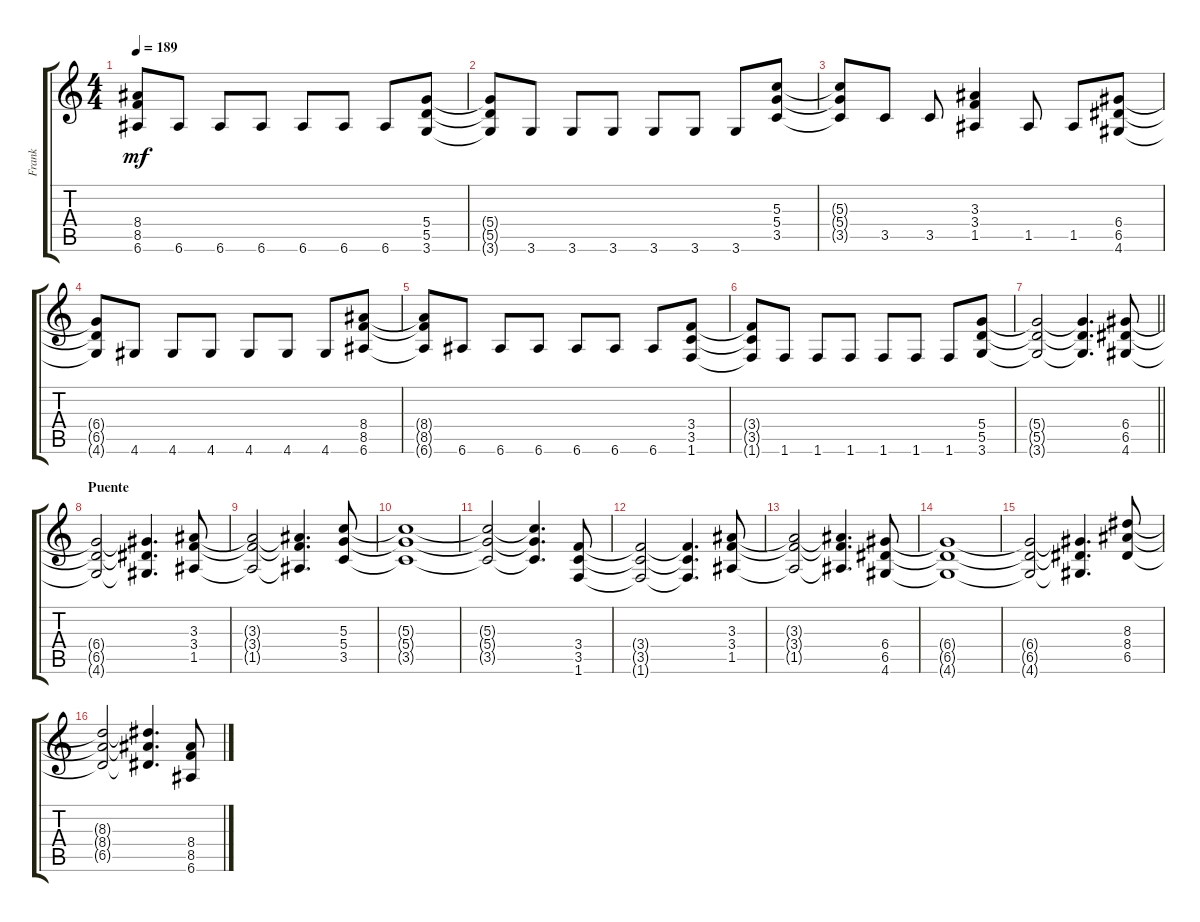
\track ("Frank" "Frank") {instrument overdrivenguitar}
\staff {score tabs}
\tuning (E4 B3 G3 D3 A2 E2) {hide}
\ts (4 4)
\tempo 189
\clef g2
\ks c
(8.4{t} 8.5{t} 6.6{t}).8{dy mf} 6.6.8 6.6.8 6.6.8 6.6.8 6.6.8 6.6.8 (5.4 5.5 3.6).8 |
(5.4{t} 5.5{t} 3.6{t}).8 3.6.8 3.6.8 3.6.8 3.6.8 3.6.8 3.6.8 (5.3 5.4 3.5).8 |
(5.3{t} 5.4{t} 3.5{t}).8 3.5.8 3.5.8 (3.3 3.4 1.5).4 1.5.8 1.5.8 (6.4 6.5 4.6).8 |
(6.4{t} 6.5{t} 4.6{t}).8 4.6.8 4.6.8 4.6.8 4.6.8 4.6.8 4.6.8 (8.4 8.5 6.6).8 |
(8.4{t} 8.5{t} 6.6{t}).8 6.6.8 6.6.8 6.6.8 6.6.8 6.6.8 6.6.8 (3.4 3.5 1.6).8 |
(3.4{t} 3.5{t} 1.6{t}).8 1.6.8 1.6.8 1.6.8 1.6.8 1.6.8 1.6.8 (5.4 5.5 3.6).8 |
\barLineRight lightlight
(5.4{t} 5.5{t} 3.6{t}).2 (5.4{t} 5.5{t} 3.6{t}).4{d} (6.4 6.5 4.6).8 |
\section ("" "Puente")
(6.4{t} 6.5{t} 4.6{t}).2 (6.4{t} 6.5{t} 4.6{t}).4{d} (3.3 3.4 1.5).8 |
(3.3{t} 3.4{t} 1.5{t}).2 (3.3{t} 3.4{t} 1.5{t}).4{d} (5.3 5.4 3.5).8 |
(5.3{t} 5.4{t} 3.5{t}).1 |
(5.3{t} 5.4{t} 3.5{t}).2 (5.3{t} 5.4{t} 3.5{t}).4{d} (3.4 3.5 1.6).8 |
(3.4{t} 3.5{t} 1.6{t}).2 (3.4{t} 3.5{t} 1.6{t}).4{d} (3.3 3.4 1.5).8 |
(3.3{t} 3.4{t} 1.5{t}).2 (3.3{t} 3.4{t} 1.5{t}).4{d} (6.4 6.5 4.6).8 |
(6.4{t} 6.5{t} 4.6{t}).1 |
(6.4{t} 6.5{t} 4.6{t}).2 (6.4{t} 6.5{t} 4.6{t}).4{d} (8.3 8.4 6.5).8 |
(8.3{t} 8.4{t} 6.5{t}).2 (8.3{t} 8.4{t} 6.5{t}).4{d} (8.4 8.5 6.6).8
